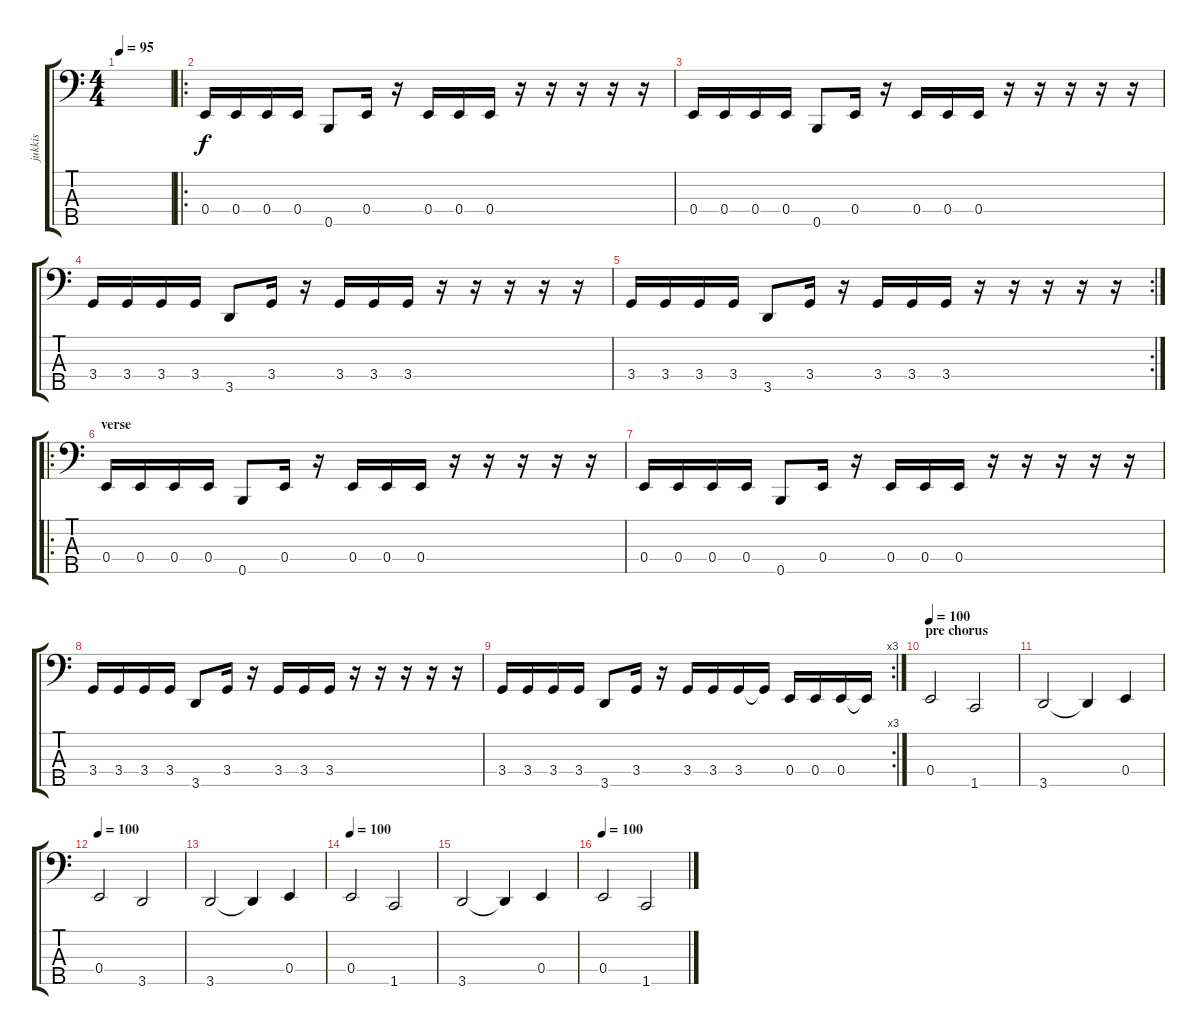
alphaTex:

\track ("jukkis" "jukkis") {instrument electricbassfinger}
\staff {score tabs}
\tuning (G2 D2 A1 E1 B0) {hide}
\ts (4 4)
\tempo 95
\clef f4
\ks c
|
\ro
0.4.16 0.4.16 0.4.16 0.4.16 0.5.8 0.4.16 r.16 0.4.16 0.4.16 0.4.16 r.16 r.16 r.16 r.16 r.16 |
0.4.16 0.4.16 0.4.16 0.4.16 0.5.8 0.4.16 r.16 0.4.16 0.4.16 0.4.16 r.16 r.16 r.16 r.16 r.16 |
3.4.16 3.4.16 3.4.16 3.4.16 3.5.8 3.4.16 r.16 3.4.16 3.4.16 3.4.16 r.16 r.16 r.16 r.16 r.16 |
\rc 2
3.4.16 3.4.16 3.4.16 3.4.16 3.5.8 3.4.16 r.16 3.4.16 3.4.16 3.4.16 r.16 r.16 r.16 r.16 r.16 |
\ro
\section ("" "verse")
0.4.16 0.4.16 0.4.16 0.4.16 0.5.8 0.4.16 r.16 0.4.16 0.4.16 0.4.16 r.16 r.16 r.16 r.16 r.16 |
0.4.16 0.4.16 0.4.16 0.4.16 0.5.8 0.4.16 r.16 0.4.16 0.4.16 0.4.16 r.16 r.16 r.16 r.16 r.16 |
3.4.16 3.4.16 3.4.16 3.4.16 3.5.8 3.4.16 r.16 3.4.16 3.4.16 3.4.16 r.16 r.16 r.16 r.16 r.16 |
\rc 3
3.4.16 3.4.16 3.4.16 3.4.16 3.5.8 3.4.16 r.16 3.4.16 3.4.16 3.4.16 3.4{t}.16 0.4.16 0.4.16 0.4.16 0.4{t}.16 |
\section ("" "pre chorus")
\tempo 100
0.4.2 1.5.2 |
3.5.2 3.5{t}.4 0.4.4 |
\tempo 100
0.4.2 3.5.2 |
3.5.2 3.5{t}.4 0.4.4 |
\tempo 100
0.4.2 1.5.2 |
3.5.2 3.5{t}.4 0.4.4 |
\tempo 100
0.4.2 1.5.2
